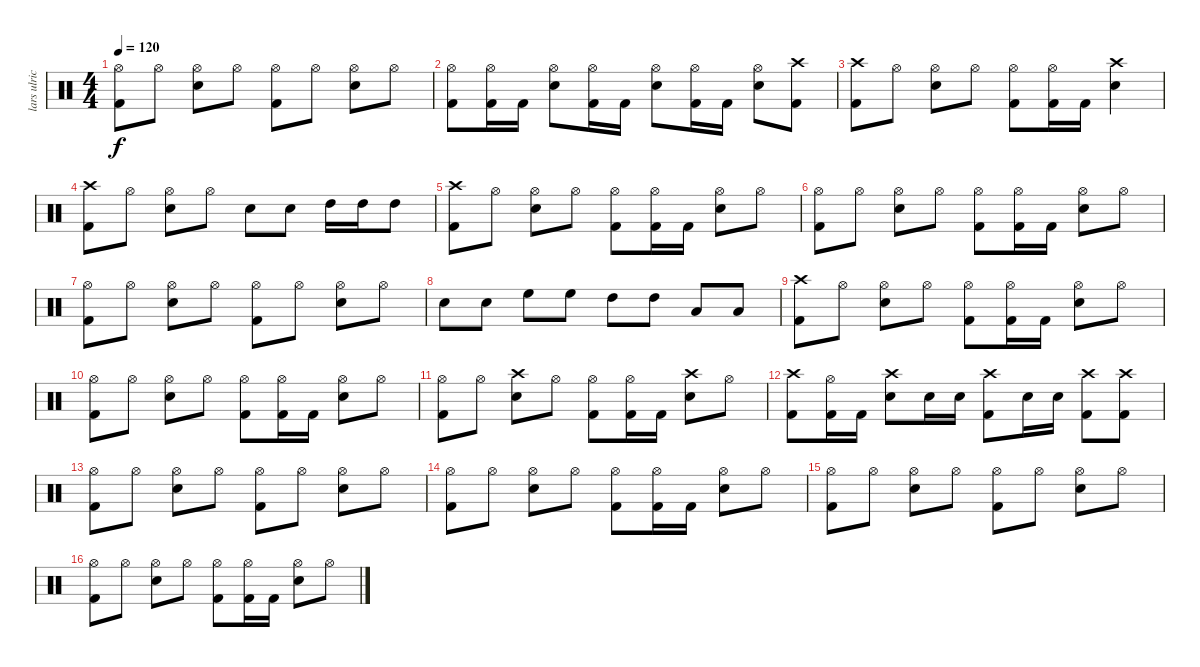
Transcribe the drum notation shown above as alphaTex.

\track ("lars ulrich" "lars ulric") {instrument percussion}
\staff {score}
\articulation defaults
\ts (4 4)
\tempo 120
\clef neutral
\ks c
("Hi-Hat (open)" "Kick (hit) 2").8{dy f} "Hi-Hat (open)".8 ("Hi-Hat (open)" "Electric Snare (hit)").8 "Hi-Hat (open)".8 ("Hi-Hat (open)" "Kick (hit) 2").8 "Hi-Hat (open)".8 ("Hi-Hat (open)" "Electric Snare (hit)").8 "Hi-Hat (open)".8 |
("Hi-Hat (open)" "Kick (hit) 2").8 ("Hi-Hat (open)" "Kick (hit) 2").16 "Kick (hit) 2".16 ("Hi-Hat (open)" "Electric Snare (hit)").8 ("Hi-Hat (open)" "Kick (hit) 2").16 "Kick (hit) 2".16 ("Hi-Hat (open)" "Electric Snare (hit)").8 ("Hi-Hat (open)" "Kick (hit) 2").16 "Kick (hit) 2".16 ("Hi-Hat (open)" "Electric Snare (hit)").8 ("Crash high (hit)" "Kick (hit) 2").8 |
("Crash high (hit)" "Kick (hit) 2").8 "Hi-Hat (open)".8 ("Hi-Hat (open)" "Electric Snare (hit)").8 "Hi-Hat (open)".8 ("Hi-Hat (open)" "Kick (hit) 2").8 ("Hi-Hat (open)" "Kick (hit) 2").16 "Kick (hit) 2".16 ("Crash high (hit)" "Electric Snare (hit)").4 |
("Crash high (hit)" "Kick (hit) 2").8 "Hi-Hat (open)".8 ("Hi-Hat (open)" "Electric Snare (hit)").8 "Hi-Hat (open)".8 "Electric Snare (hit)".8 "Electric Snare (hit)".8 "High Tom (hit)".16 "High Tom (hit)".16 "High Tom (hit)".8 |
("Crash high (hit)" "Kick (hit) 2").8 "Hi-Hat (open)".8 ("Hi-Hat (open)" "Electric Snare (hit)").8 "Hi-Hat (open)".8 ("Hi-Hat (open)" "Kick (hit) 2").8 ("Hi-Hat (open)" "Kick (hit) 2").16 "Kick (hit) 2".16 ("Hi-Hat (open)" "Electric Snare (hit)").8 "Hi-Hat (open)".8 |
("Hi-Hat (open)" "Kick (hit) 2").8 "Hi-Hat (open)".8 ("Hi-Hat (open)" "Electric Snare (hit)").8 "Hi-Hat (open)".8 ("Hi-Hat (open)" "Kick (hit) 2").8 ("Hi-Hat (open)" "Kick (hit) 2").16 "Kick (hit) 2".16 ("Hi-Hat (open)" "Electric Snare (hit)").8 "Hi-Hat (open)".8 |
("Hi-Hat (open)" "Kick (hit) 2").8 "Hi-Hat (open)".8 ("Hi-Hat (open)" "Electric Snare (hit)").8 "Hi-Hat (open)".8 ("Hi-Hat (open)" "Kick (hit) 2").8 "Hi-Hat (open)".8 ("Hi-Hat (open)" "Electric Snare (hit)").8 "Hi-Hat (open)".8 |
"Electric Snare (hit)".8 "Electric Snare (hit)".8 "High Floor Tom (hit)".8 "High Floor Tom (hit)".8 "High Tom (hit)".8 "High Tom (hit)".8 "Low Floor Tom (hit)".8 "Low Floor Tom (hit)".8 |
("Crash high (hit)" "Kick (hit) 2").8 "Hi-Hat (open)".8 ("Hi-Hat (open)" "Electric Snare (hit)").8 "Hi-Hat (open)".8 ("Hi-Hat (open)" "Kick (hit) 2").8 ("Hi-Hat (open)" "Kick (hit) 2").16 "Kick (hit) 2".16 ("Hi-Hat (open)" "Electric Snare (hit)").8 "Hi-Hat (open)".8 |
("Hi-Hat (open)" "Kick (hit) 2").8 "Hi-Hat (open)".8 ("Hi-Hat (open)" "Electric Snare (hit)").8 "Hi-Hat (open)".8 ("Hi-Hat (open)" "Kick (hit) 2").8 ("Hi-Hat (open)" "Kick (hit) 2").16 "Kick (hit) 2".16 ("Hi-Hat (open)" "Electric Snare (hit)").8 "Hi-Hat (open)".8 |
("Hi-Hat (open)" "Kick (hit) 2").8 "Hi-Hat (open)".8 ("Crash high (hit)" "Electric Snare (hit)").8 "Hi-Hat (open)".8 ("Hi-Hat (open)" "Kick (hit) 2").8 ("Hi-Hat (open)" "Kick (hit) 2").16 "Kick (hit) 2".16 ("Crash high (hit)" "Electric Snare (hit)").8 "Hi-Hat (open)".8 |
("Crash high (hit)" "Kick (hit) 2").8 ("Hi-Hat (open)" "Kick (hit) 2").16 "Kick (hit) 2".16 ("Crash high (hit)" "Electric Snare (hit)").8 "Electric Snare (hit)".16 "Electric Snare (hit)".16 ("Crash high (hit)" "Kick (hit) 2").8 "Electric Snare (hit)".16 "Electric Snare (hit)".16 ("Crash high (hit)" "Kick (hit) 2").8 ("Crash high (hit)" "Kick (hit) 2").8 |
("Hi-Hat (open)" "Kick (hit) 2").8 "Hi-Hat (open)".8 ("Hi-Hat (open)" "Electric Snare (hit)").8 "Hi-Hat (open)".8 ("Hi-Hat (open)" "Kick (hit) 2").8 "Hi-Hat (open)".8 ("Hi-Hat (open)" "Electric Snare (hit)").8 "Hi-Hat (open)".8 |
("Hi-Hat (open)" "Kick (hit) 2").8 "Hi-Hat (open)".8 ("Hi-Hat (open)" "Electric Snare (hit)").8 "Hi-Hat (open)".8 ("Hi-Hat (open)" "Kick (hit) 2").8 ("Hi-Hat (open)" "Kick (hit) 2").16 "Kick (hit) 2".16 ("Hi-Hat (open)" "Electric Snare (hit)").8 "Hi-Hat (open)".8 |
("Hi-Hat (open)" "Kick (hit) 2").8 "Hi-Hat (open)".8 ("Hi-Hat (open)" "Electric Snare (hit)").8 "Hi-Hat (open)".8 ("Hi-Hat (open)" "Kick (hit) 2").8 "Hi-Hat (open)".8 ("Hi-Hat (open)" "Electric Snare (hit)").8 "Hi-Hat (open)".8 |
("Hi-Hat (open)" "Kick (hit) 2").8 "Hi-Hat (open)".8 ("Hi-Hat (open)" "Electric Snare (hit)").8 "Hi-Hat (open)".8 ("Hi-Hat (open)" "Kick (hit) 2").8 ("Hi-Hat (open)" "Kick (hit) 2").16 "Kick (hit) 2".16 ("Hi-Hat (open)" "Electric Snare (hit)").8 "Hi-Hat (open)".8
